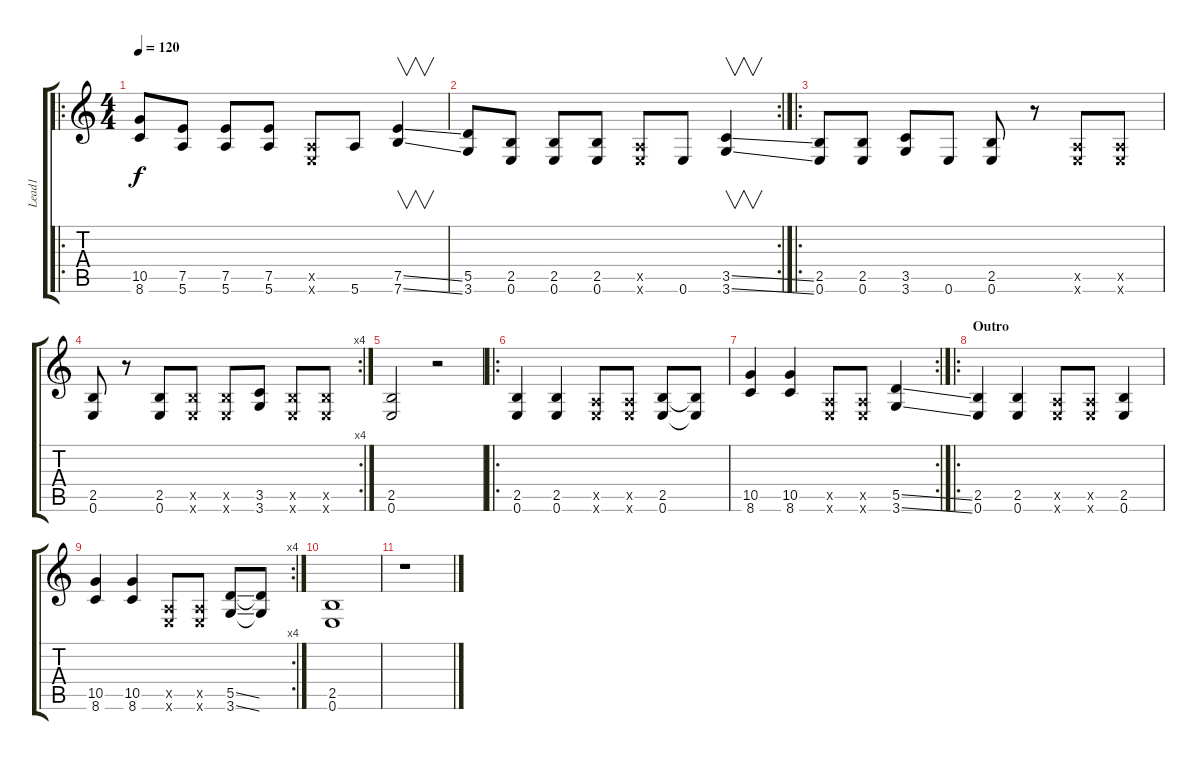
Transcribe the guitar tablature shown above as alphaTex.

\track ("Lead1" "Lead1") {instrument distortionguitar}
\staff {score tabs}
\tuning (E4 B3 G3 D3 A2 E2) {hide}
\ro
\ts (4 4)
\tempo 120
\clef g2
\ks c
(10.5 8.6).8{dy f} (7.5 5.6).8 (7.5 5.6).8 (7.5 5.6).8 (0.5{x} 0.6{x}).8 5.6.8 (7.5{ss} 7.6{ss}).4{v} |
\rc 2
(5.5 3.6).8 (2.5 0.6).8 (2.5 0.6).8 (2.5 0.6).8 (0.5{x} 0.6{x}).8 0.6.8 (3.5{ss} 3.6{ss}).4{v} |
\ro
(2.5 0.6).8 (2.5 0.6).8 (3.5 3.6).8 0.6.8 (2.5 0.6).8 r.8 (0.5{x} 0.6{x}).8 (0.5{x} 0.6{x}).8 |
\rc 4
(2.5 0.6).8 r.8 (2.5 0.6).8 (2.5{x} 0.6{x}).8 (2.5{x} 0.6{x}).8 (3.5 3.6).8 (2.5{x} 0.6{x}).8 (2.5{x} 0.6{x}).8 |
(2.5 0.6).2 r.2 |
\ro
(2.5 0.6).4 (2.5 0.6).4 (0.5{x} 0.6{x}).8 (0.5{x} 0.6{x}).8 (2.5 0.6).8 (2.5{t} 0.6{t}).8 |
\rc 2
(10.5 8.6).4 (10.5 8.6).4 (0.5{x} 0.6{x}).8 (0.5{x} 0.6{x}).8 (5.5{ss} 3.6{ss}).4 |
\ro
\section ("" "Outro")
(2.5 0.6).4 (2.5 0.6).4 (0.5{x} 0.6{x}).8 (0.5{x} 0.6{x}).8 (2.5 0.6).4 |
\rc 4
(10.5 8.6).4 (10.5 8.6).4 (0.5{x} 0.6{x}).8 (0.5{x} 0.6{x}).8 (5.5{ss} 3.6{ss}).8 (5.5{t} 3.6{t}).8 |
(2.5 0.6).1 |
r.1
